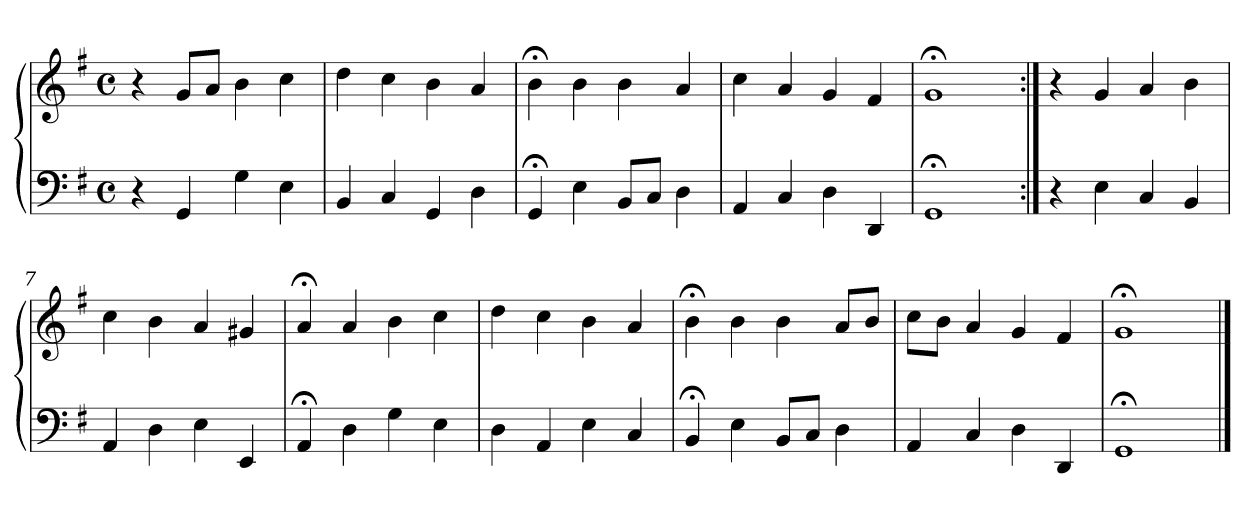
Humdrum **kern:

**kern	**kern
*part1	*part1
*staff2	*staff1
*clefF4	*clefG2
*k[f#]	*k[f#]
*M4/4	*M4/4
*met(c)	*met(c)
=1	=1
4r	4r
4GG	8gL
.	8aJ
4G	4b
4E	4cc
=2	=2
4BB	4dd
4C	4cc
4GG	4b
4D	4a
=3	=3
4GG;<	4b;<
4E	4b
8BBL	4b
8CJ	.
4D	4a
=4	=4
4AA	4cc
4C	4a
4D	4g
4DD	4f#
=5	=5
1GG;<	1g;<
=6:|!	=6:|!
4r	4r
4E	4g
4C	4a
4BB	4b
=7	=7
4AA	4cc
4D	4b
4E	4a
4EE	4g#X
!!LO:LB:g=z
=8	=8
4AA;<	4a;<
4D	4a
4G	4b
4E	4cc
=9	=9
4D	4dd
4AA	4cc
4E	4b
4C	4a
=10	=10
4BB;<	4b;<
4E	4b
8BBL	4b
8CJ	.
4D	8aL
.	8bJ
=11	=11
4AA	8ccL
.	8bJ
4C	4a
4D	4g
4DD	4f#
=12	=12
1GG;<	1g;<
==	==
*-	*-
